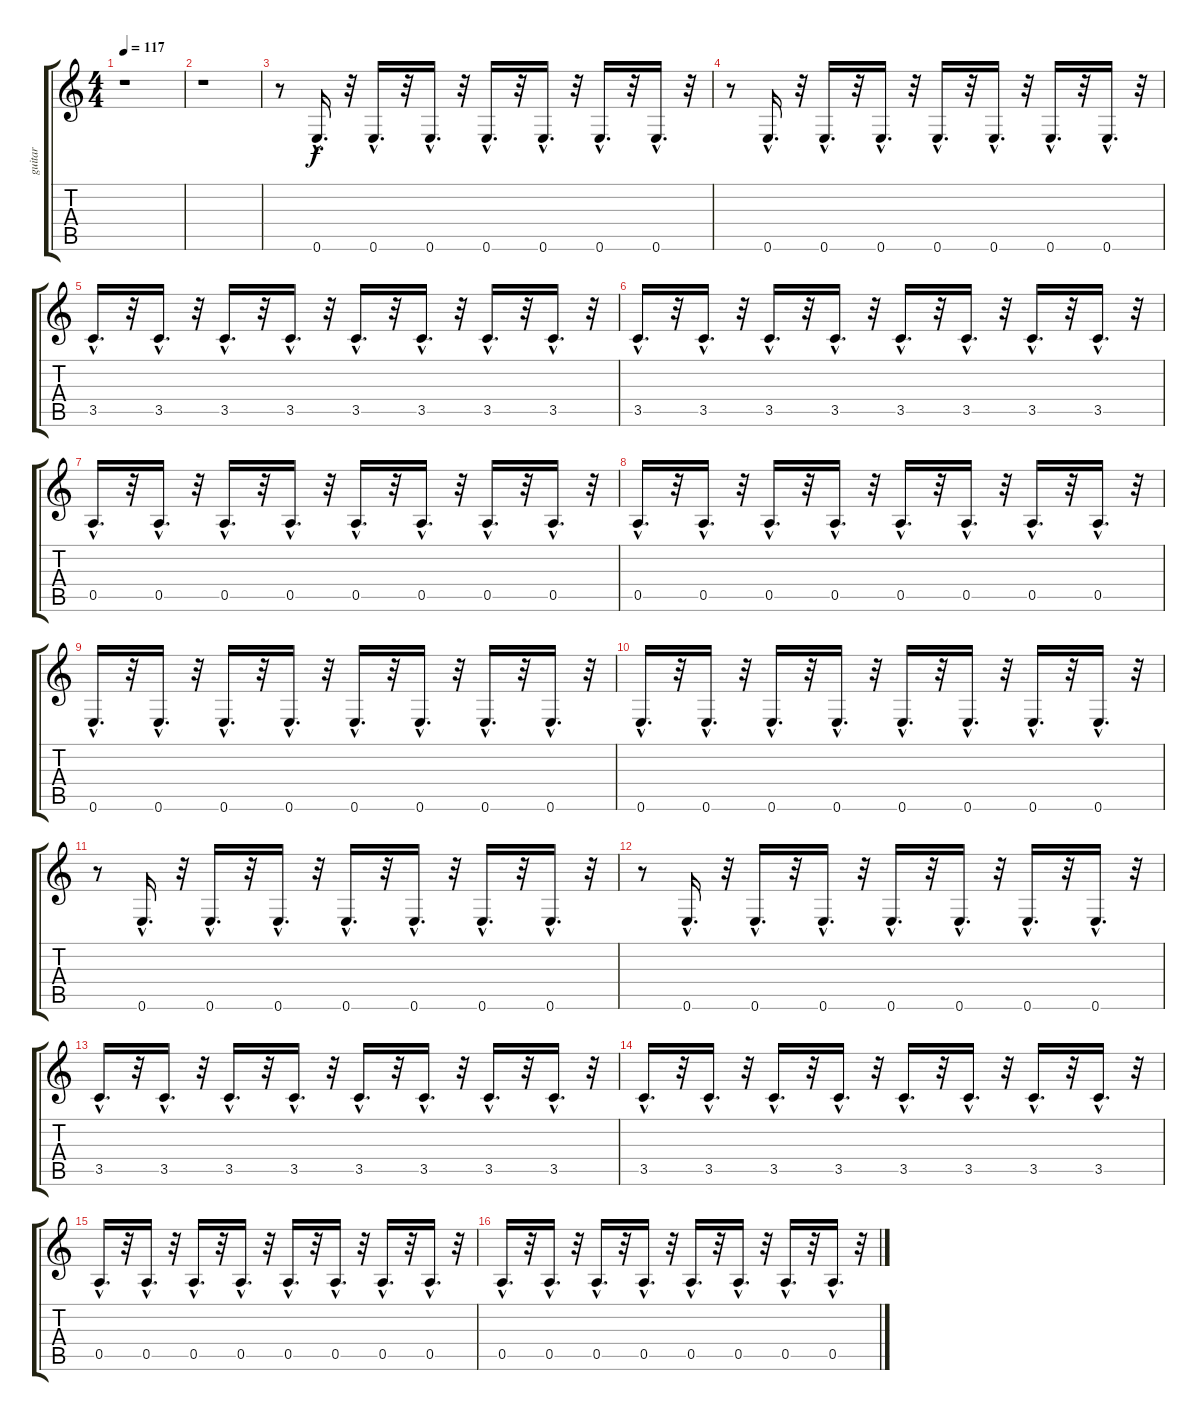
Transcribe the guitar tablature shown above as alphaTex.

\track ("guitar" "guitar") {instrument electricguitarclean}
\staff {score tabs}
\tuning (E4 B3 G3 D3 A2 E2) {hide}
\ts (4 4)
\tempo 117
\clef g2
\ks c
r.1{dy f} |
r.1 |
r.8 0.6{hac}.16{d} r.32 0.6{hac}.16{d} r.32 0.6{hac}.16{d} r.32 0.6{hac}.16{d} r.32 0.6{hac}.16{d} r.32 0.6{hac}.16{d} r.32 0.6{hac}.16{d} r.32 |
r.8 0.6{hac}.16{d} r.32 0.6{hac}.16{d} r.32 0.6{hac}.16{d} r.32 0.6{hac}.16{d} r.32 0.6{hac}.16{d} r.32 0.6{hac}.16{d} r.32 0.6{hac}.16{d} r.32 |
3.5{hac}.16{d} r.32 3.5{hac}.16{d} r.32 3.5{hac}.16{d} r.32 3.5{hac}.16{d} r.32 3.5{hac}.16{d} r.32 3.5{hac}.16{d} r.32 3.5{hac}.16{d} r.32 3.5{hac}.16{d} r.32 |
3.5{hac}.16{d} r.32 3.5{hac}.16{d} r.32 3.5{hac}.16{d} r.32 3.5{hac}.16{d} r.32 3.5{hac}.16{d} r.32 3.5{hac}.16{d} r.32 3.5{hac}.16{d} r.32 3.5{hac}.16{d} r.32 |
0.5{hac}.16{d} r.32 0.5{hac}.16{d} r.32 0.5{hac}.16{d} r.32 0.5{hac}.16{d} r.32 0.5{hac}.16{d} r.32 0.5{hac}.16{d} r.32 0.5{hac}.16{d} r.32 0.5{hac}.16{d} r.32 |
0.5{hac}.16{d} r.32 0.5{hac}.16{d} r.32 0.5{hac}.16{d} r.32 0.5{hac}.16{d} r.32 0.5{hac}.16{d} r.32 0.5{hac}.16{d} r.32 0.5{hac}.16{d} r.32 0.5{hac}.16{d} r.32 |
0.6{hac}.16{d} r.32 0.6{hac}.16{d} r.32 0.6{hac}.16{d} r.32 0.6{hac}.16{d} r.32 0.6{hac}.16{d} r.32 0.6{hac}.16{d} r.32 0.6{hac}.16{d} r.32 0.6{hac}.16{d} r.32 |
0.6{hac}.16{d} r.32 0.6{hac}.16{d} r.32 0.6{hac}.16{d} r.32 0.6{hac}.16{d} r.32 0.6{hac}.16{d} r.32 0.6{hac}.16{d} r.32 0.6{hac}.16{d} r.32 0.6{hac}.16{d} r.32 |
r.8 0.6{hac}.16{d} r.32 0.6{hac}.16{d} r.32 0.6{hac}.16{d} r.32 0.6{hac}.16{d} r.32 0.6{hac}.16{d} r.32 0.6{hac}.16{d} r.32 0.6{hac}.16{d} r.32 |
r.8 0.6{hac}.16{d} r.32 0.6{hac}.16{d} r.32 0.6{hac}.16{d} r.32 0.6{hac}.16{d} r.32 0.6{hac}.16{d} r.32 0.6{hac}.16{d} r.32 0.6{hac}.16{d} r.32 |
3.5{hac}.16{d} r.32 3.5{hac}.16{d} r.32 3.5{hac}.16{d} r.32 3.5{hac}.16{d} r.32 3.5{hac}.16{d} r.32 3.5{hac}.16{d} r.32 3.5{hac}.16{d} r.32 3.5{hac}.16{d} r.32 |
3.5{hac}.16{d} r.32 3.5{hac}.16{d} r.32 3.5{hac}.16{d} r.32 3.5{hac}.16{d} r.32 3.5{hac}.16{d} r.32 3.5{hac}.16{d} r.32 3.5{hac}.16{d} r.32 3.5{hac}.16{d} r.32 |
0.5{hac}.16{d} r.32 0.5{hac}.16{d} r.32 0.5{hac}.16{d} r.32 0.5{hac}.16{d} r.32 0.5{hac}.16{d} r.32 0.5{hac}.16{d} r.32 0.5{hac}.16{d} r.32 0.5{hac}.16{d} r.32 |
0.5{hac}.16{d} r.32 0.5{hac}.16{d} r.32 0.5{hac}.16{d} r.32 0.5{hac}.16{d} r.32 0.5{hac}.16{d} r.32 0.5{hac}.16{d} r.32 0.5{hac}.16{d} r.32 0.5{hac}.16{d} r.32
